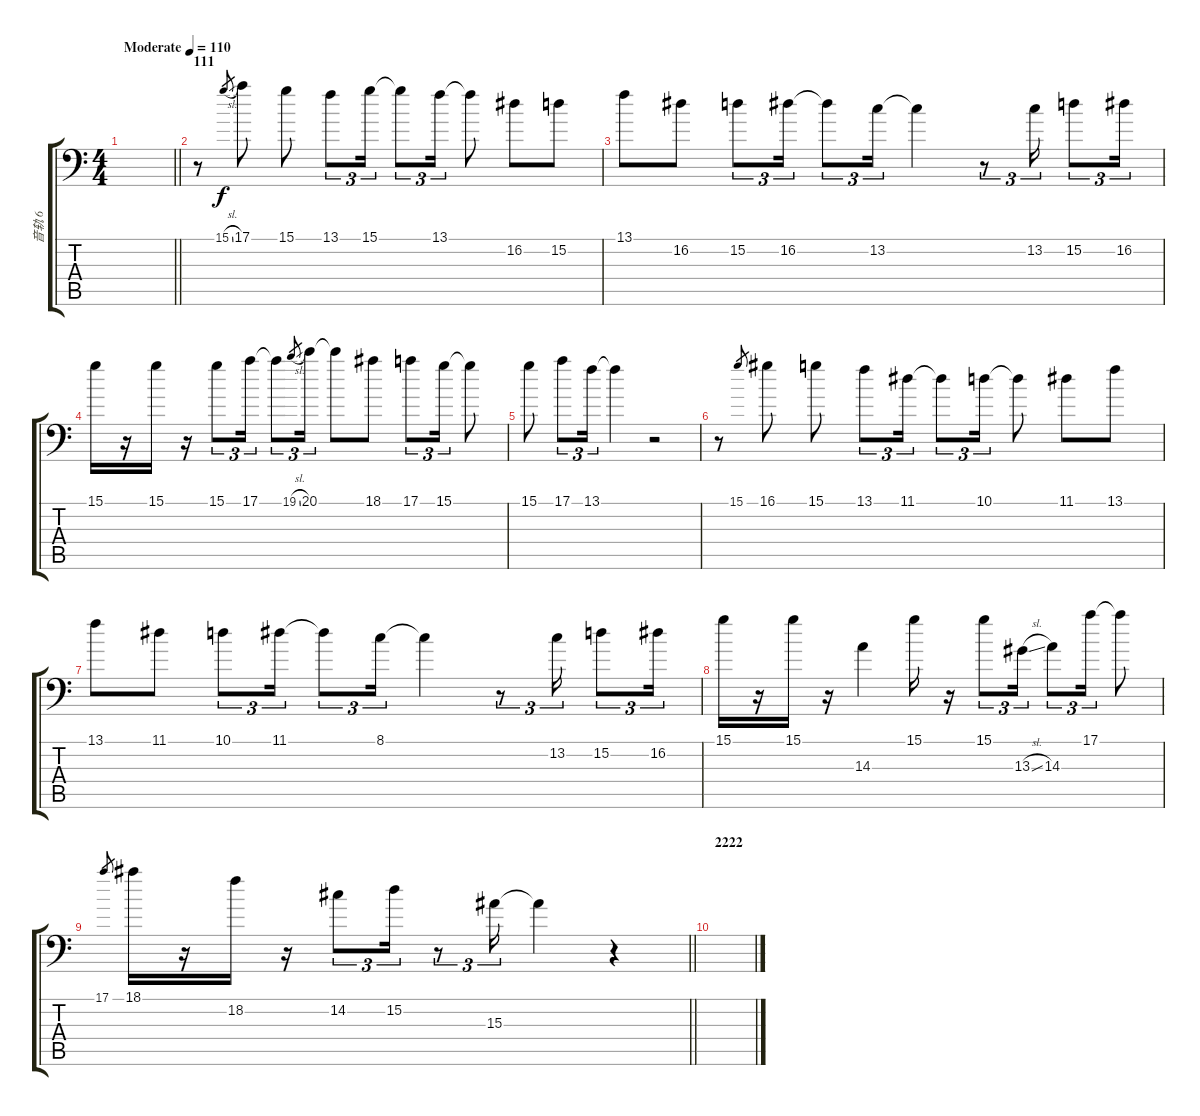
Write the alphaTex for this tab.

\track ("音轨 6" "音轨 6") {instrument electricguitarjazz}
\staff {score tabs}
\tuning (E3 B2 G2 D2 A1 E1) {hide}
\ts (4 4)
\tempo (110 "Moderate")
\clef f4
\barLineRight lightlight
\ks c
|
\section ("" "111")
r.8 15.1{sl}.8{gr} 17.1.8 15.1.8 13.1.8{tu (3 2)} 15.1.16{tu (3 2)} 15.1{t}.8{tu (3 2)} 13.1.16{tu (3 2)} 13.1{t}.8 16.2.8 15.2.8 |
13.1.8 16.2.8 15.2.8{tu (3 2)} 16.2.16{tu (3 2)} 16.2{t}.8{tu (3 2)} 13.2.16{tu (3 2)} 13.2{t}.4 r.8{tu (3 2)} 13.2.16{tu (3 2)} 15.2.8{tu (3 2)} 16.2.16{tu (3 2)} |
15.1.16 r.16 15.1.16 r.16 15.1.8{tu (3 2)} 17.1.16{tu (3 2)} 17.1{t}.8{tu (3 2)} 19.1{sl}.8{gr} 20.1.16{tu (3 2)} 20.1{t}.8 18.1.8 17.1.8{tu (3 2)} 15.1.16{tu (3 2)} 15.1{t}.8 |
15.1.8 17.1.8{tu (3 2)} 13.1.16{tu (3 2)} 13.1{t}.4 r.2 |
r.8 15.1.8{gr} 16.1.8 15.1.8 13.1.8{tu (3 2)} 11.1.16{tu (3 2)} 11.1{t}.8{tu (3 2)} 10.1.16{tu (3 2)} 10.1{t}.8 11.1.8 13.1.8 |
13.1.8 11.1.8 10.1.8{tu (3 2)} 11.1.16{tu (3 2)} 11.1{t}.8{tu (3 2)} 8.1.16{tu (3 2)} 8.1{t}.4 r.8{tu (3 2)} 13.2.16{tu (3 2)} 15.2.8{tu (3 2)} 16.2.16{tu (3 2)} |
15.1.16 r.16 15.1.16 r.16 14.3.4 15.1.16 r.16 15.1.8{tu (3 2)} 13.3{sl}.16{tu (3 2)} 14.3.8{tu (3 2)} 17.1.16{tu (3 2)} 17.1{t}.8 |
\barLineRight lightlight
17.1.8{gr} 18.1.16 r.16 18.2.16 r.16 14.2.8{tu (3 2)} 15.2.16{tu (3 2)} r.8{tu (3 2)} 15.3.16{tu (3 2)} 15.3{t}.4 r.4 |
\section ("" "2222")
